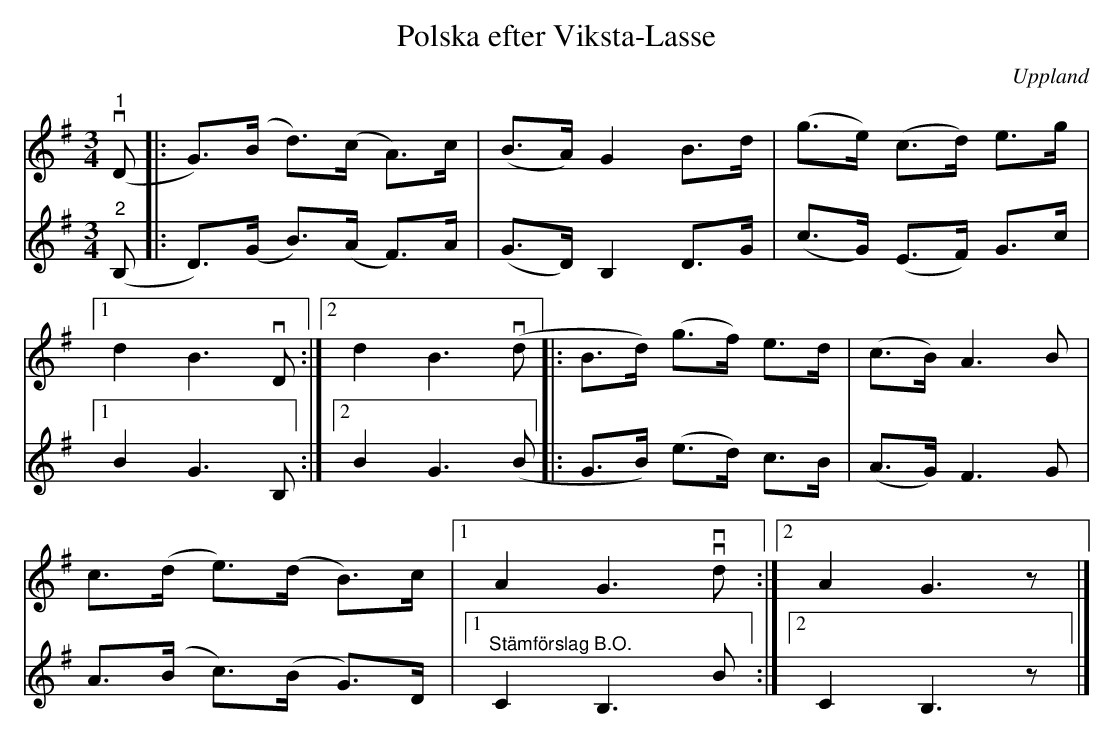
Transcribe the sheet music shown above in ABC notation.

X:1
T:Polska efter Viksta-Lasse
O:Uppland
L:1/8
M:3/4
K:G
V:1
"^1"v (D |: G>)(B d>)(c A>)c | (B>A) G2 B>d | (g>e) (c>d) e>g |1
d2 B3v D :|2 d2 B3v (d |: B>d) (g>f) e>d | (c>B) A3 B |
c>(d e>)(d B>)c |1 A2 G3vv d :|2 A2 G3 z |]
V:2
"^2" (B, |: D>)(G B>)(A F>)A | (G>D) B,2 D>G | (c>G) (E>F) G>c |1 B2 G3 B, :|2 B2 G3 (B |:
G>B) (e>d) c>B | (A>G) F3 G | A>(B c>)(B G>)D |1  "^Stämförslag B.O." C2 B,3 B :|2 C2 B,3 z |]
